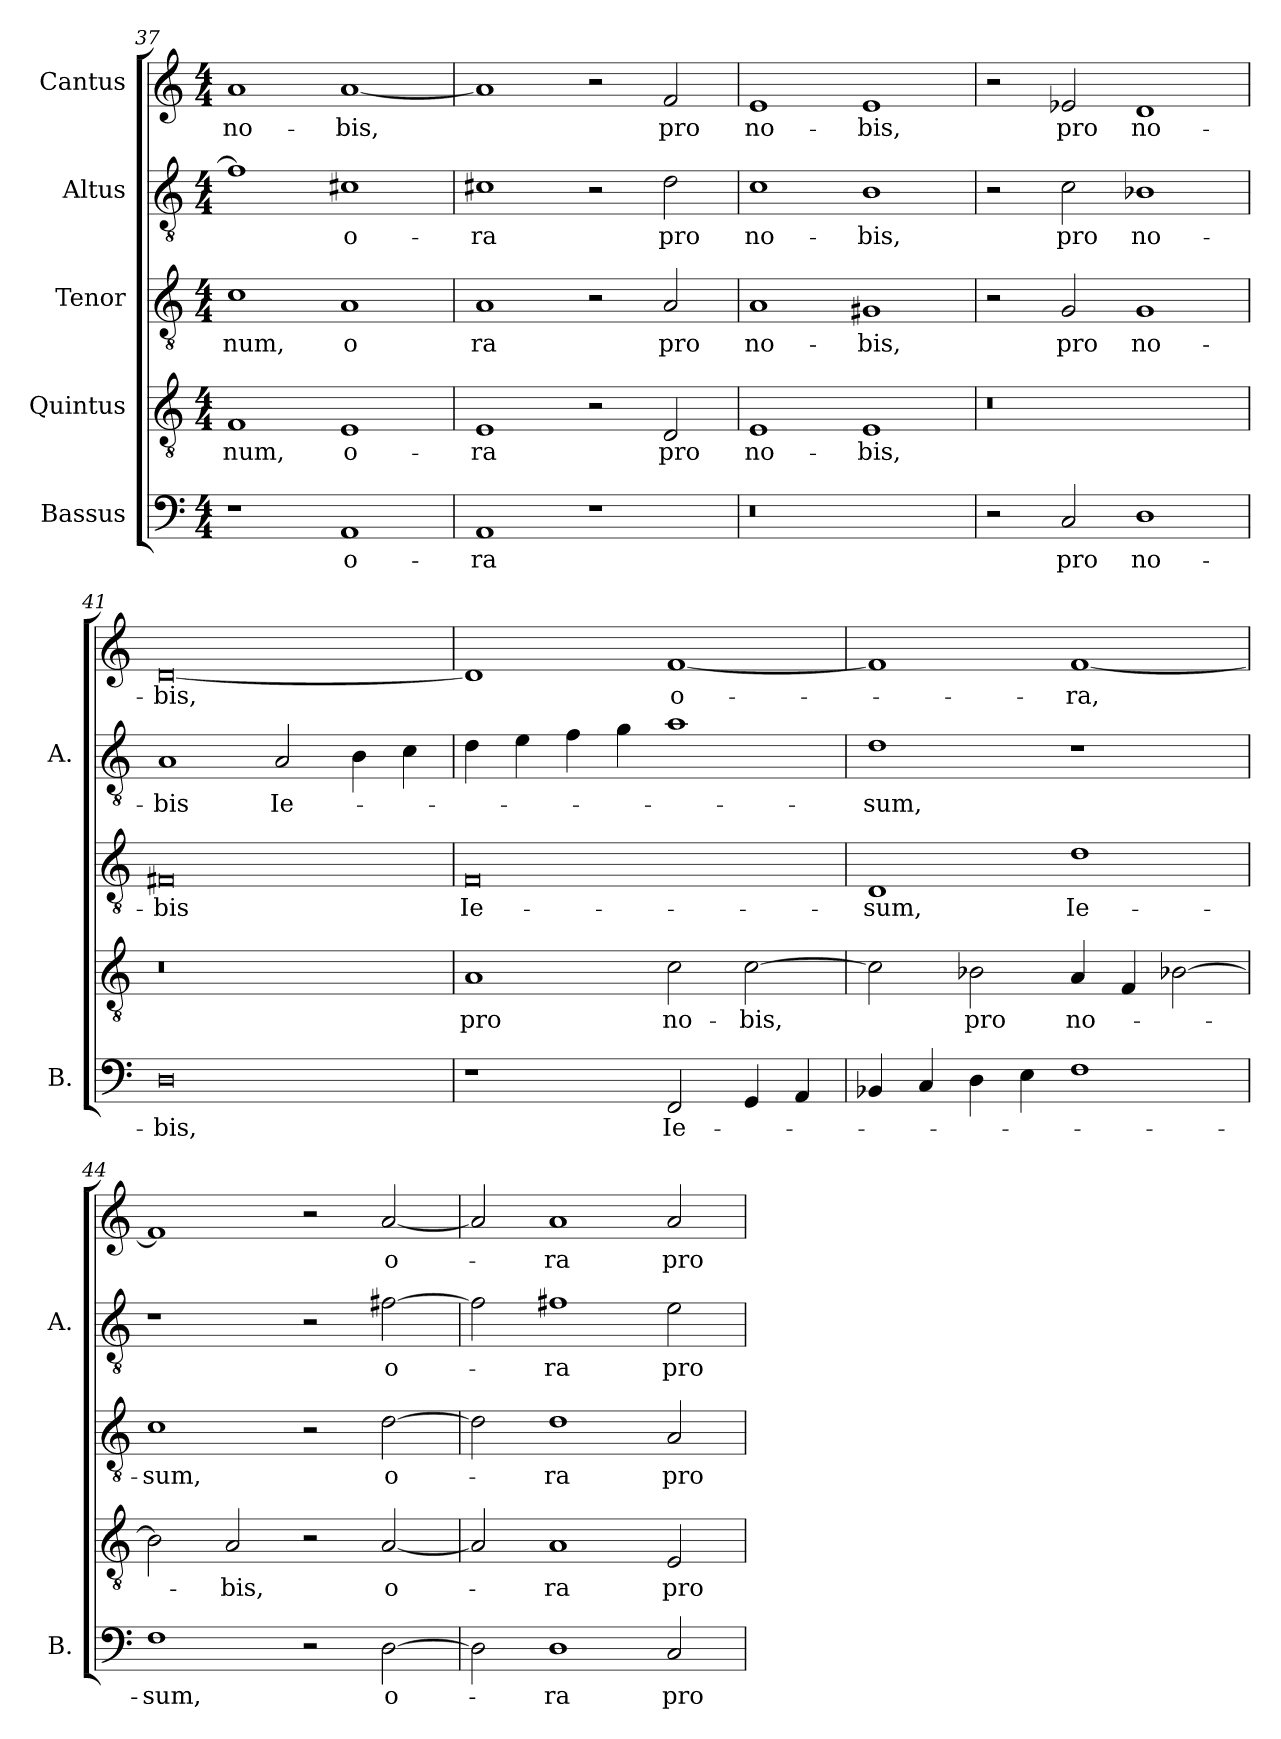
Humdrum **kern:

**kern	**text	**kern	**text	**kern	**text	**kern	**text	**kern	**text
*part5	*part5	*part4	*part4	*part3	*part3	*part2	*part2	*part1	*part1
*staff5	*staff5	*staff4	*staff4	*staff3	*staff3	*staff2	*staff2	*staff1	*staff1
*I"Bassus	*	*I"Quintus	*	*I"Tenor	*	*I"Altus	*	*I"Cantus	*
*I'B.	*	*	*	*	*	*I'A.	*	*	*
*clefF4	*	*clefGv2	*	*clefGv2	*	*clefGv2	*	*clefG2	*
*k[]	*	*k[]	*	*k[]	*	*k[]	*	*k[]	*
*C:	*	*C:	*	*C:	*	*C:	*	*C:	*
*M4/4	*	*M4/4	*	*M4/4	*	*M4/4	*	*M4/4	*
=37	=37	=37	=37	=37	=37	=37	=37	=37	=37
1r	.	1F/	-num,	1c\	-num,	1f\]	.	1a/	no-
1AA/	o-	1E/	o-	1A/	o	1c#X\	o-	[1a/	-bis,
=38	=38	=38	=38	=38	=38	=38	=38	=38	=38
1AA/	-ra	1E/	-ra	1A/	ra	1c#X\	-ra	1a/]	.
1r	.	2r	.	2r	.	2r	.	2r	.
.	.	2D/	pro	2A/	pro	2d\	pro	2f/	pro
=39	=39	=39	=39	=39	=39	=39	=39	=39	=39
!LO:N:vis=0	!	!	!	!	!	!	!	!	!
1r	.	1E/	no-	1A/	no-	1c\	no-	1e/	no-
1ryy	.	1E/	-bis,	1G#X/	-bis,	1B\	-bis,	1e/	-bis,
=40	=40	=40	=40	=40	=40	=40	=40	=40	=40
!	!	!LO:N:vis=0	!	!	!	!	!	!	!
2r	.	1r	.	2r	.	2r	.	2r	.
2C/	pro	.	.	2G/	pro	2c\	pro	2e-X/	pro
1D\	no-	1ryy	.	1G/	no-	1B-X\	no-	1d/	no-
=41	=41	=41	=41	=41	=41	=41	=41	=41	=41
!	!	!LO:N:vis=0	!	!	!	!	!	!	!
0D\	-bis,	1r	.	0F#X/	-bis	1A/	-bis	[0d/	-bis,
.	.	1ryy	.	.	.	2A/	Ie-	.	.
.	.	.	.	.	.	4B\	.	.	.
.	.	.	.	.	.	4c\	.	.	.
=42	=42	=42	=42	=42	=42	=42	=42	=42	=42
1r	.	1A/	pro	0F/	Ie-	4d\	.	1d/]	.
.	.	.	.	.	.	4e\	.	.	.
.	.	.	.	.	.	4f\	.	.	.
.	.	.	.	.	.	4g\	.	.	.
2FF/	Ie-	2c\	no-	.	.	1a\	.	[1f/	o-
4GG/	.	[2c\	-bis,	.	.	.	.	.	.
4AA/	.	.	.	.	.	.	.	.	.
=43	=43	=43	=43	=43	=43	=43	=43	=43	=43
4BB-X/	.	2c\]	.	1D/	-sum,	1d\	-sum,	1f/]	.
4C/	.	.	.	.	.	.	.	.	.
4D\	.	2B-X\	pro	.	.	.	.	.	.
4E\	.	.	.	.	.	.	.	.	.
1F\	.	4A/	no-	1d\	Ie-	1r	.	[1f/	-ra,
.	.	4F/	.	.	.	.	.	.	.
.	.	[2B-X\	.	.	.	.	.	.	.
=44	=44	=44	=44	=44	=44	=44	=44	=44	=44
1F\	-sum,	2B-\]	.	1c\	-sum,	1r	.	1f/]	.
.	.	2A/	-bis,	.	.	.	.	.	.
2r	.	2r	.	2r	.	2r	.	2r	.
[2D\	o-	[2A/	o-	[2d\	o-	[2f#X\	o-	[2a/	o-
=45	=45	=45	=45	=45	=45	=45	=45	=45	=45
2D\]	.	2A/]	.	2d\]	.	2f#\]	.	2a/]	.
1D\	-ra	1A/	-ra	1d\	-ra	1f#X\	-ra	1a/	-ra
2C/	pro	2E/	pro	2A/	pro	2e\	pro	2a/	pro
=	=	=	=	=	=	=	=	=	=
*-	*-	*-	*-	*-	*-	*-	*-	*-	*-
